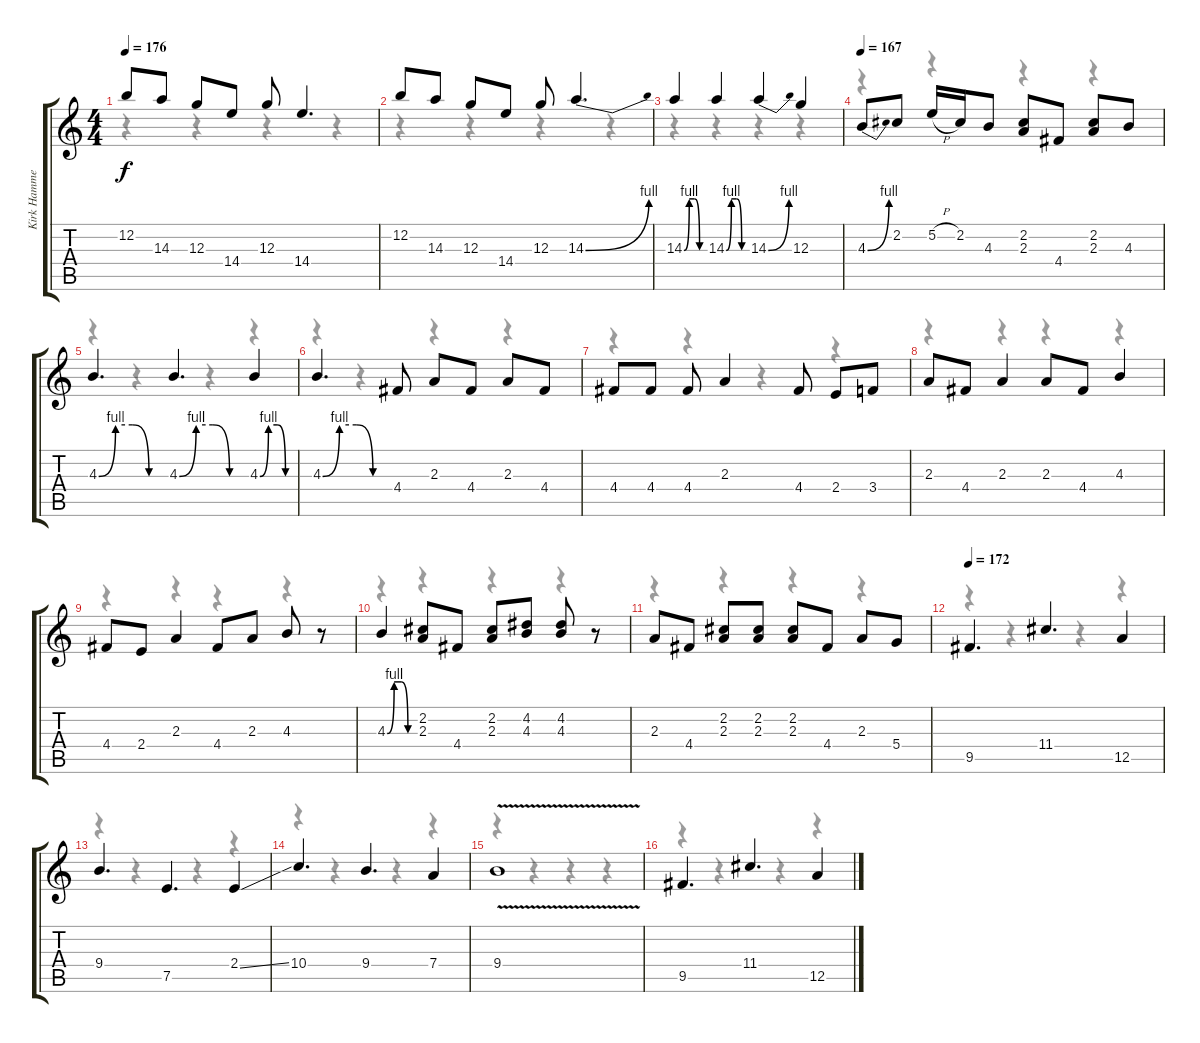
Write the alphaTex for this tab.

\track ("Kirk Hammett" "Kirk Hamme") {instrument distortionguitar}
\staff {score tabs}
\tuning (E4 B3 G3 D3 A2 E2) {hide}
\voice
\ts (4 4)
\tempo 176
\clef g2
\ks c
12.2.8{dy f} 14.3.8 12.3.8 14.4.8 12.3.8 14.4.4{d} |
12.2.8 14.3.8 12.3.8 14.4.8 12.3.8 14.3{be (bend 0 0 60 4)}.4{d} |
14.3{be (custom 0 0 15 4 30 4 45 0 60 0)}.4 14.3{be (custom 0 0 15 4 30 4 45 0 60 0)}.4 14.3{be (bend 0 0 60 4)}.4 12.3.4 |
\tempo 167
4.3{be (bend 0 0 60 4)}.8 2.2.8 5.2{h}.16 2.2.16 4.3.8 (2.2 2.3).8 4.4.8 (2.2 2.3).8 4.3.8 |
4.3{be (custom 0 0 15 4 30 4 45 0 60 0)}.4{d} 4.3{be (custom 0 0 15 4 30 4 45 0 60 0)}.4{d} 4.3{be (custom 0 0 15 4 30 4 45 0 60 0)}.4 |
4.3{be (custom 0 0 15 4 30 4 45 0 60 0)}.4{d} 4.4.8 2.3.8 4.4.8 2.3.8 4.4.8 |
4.4.8 4.4.8 4.4.8 2.3.4 4.4.8 2.4.8 3.4.8 |
2.3.8 4.4.8 2.3.4 2.3.8 4.4.8 4.3.4 |
4.4.8 2.4.8 2.3.4 4.4.8 2.3.8 4.3.8 r.8 |
4.3{be (custom 0 0 15 4 30 4 45 0 60 0)}.4 (2.2 2.3).8 4.4.8 (2.2 2.3).8 (4.2 4.3).8 (4.2 4.3).8 r.8 |
2.3.8 4.4.8 (2.2 2.3).8 (2.2 2.3).8 (2.2 2.3).8 4.4.8 2.3.8 5.4.8 |
\tempo 172
9.5.4{d} 11.4.4{d} 12.5.4 |
9.4.4{d} 7.5.4{d} 2.4{ss}.4 |
10.4.4{d} 9.4.4{d} 7.4.4 |
9.4{v}.1 |
9.5.4{d} 11.4.4{d} 12.5.4
\voice
\clef g2
\ottava regular
\simile none
\ks c
r.4{dy f} r.4 r.4 r.4 |
r.4 r.4 r.4 r.4 |
r.4 r.4 r.4 r.4 |
r.4 r.4 r.4 r.4 |
r.4 r.4 r.4 r.4 |
r.4 r.4 r.4 r.4 |
r.4 r.4 r.4 r.4 |
r.4 r.4 r.4 r.4 |
r.4 r.4 r.4 r.4 |
r.4 r.4 r.4 r.4 |
r.4 r.4 r.4 r.4 |
r.4 r.4 r.4 r.4 |
r.4 r.4 r.4 r.4 |
r.4 r.4 r.4 r.4 |
r.4 r.4 r.4 r.4 |
r.4 r.4 r.4 r.4
